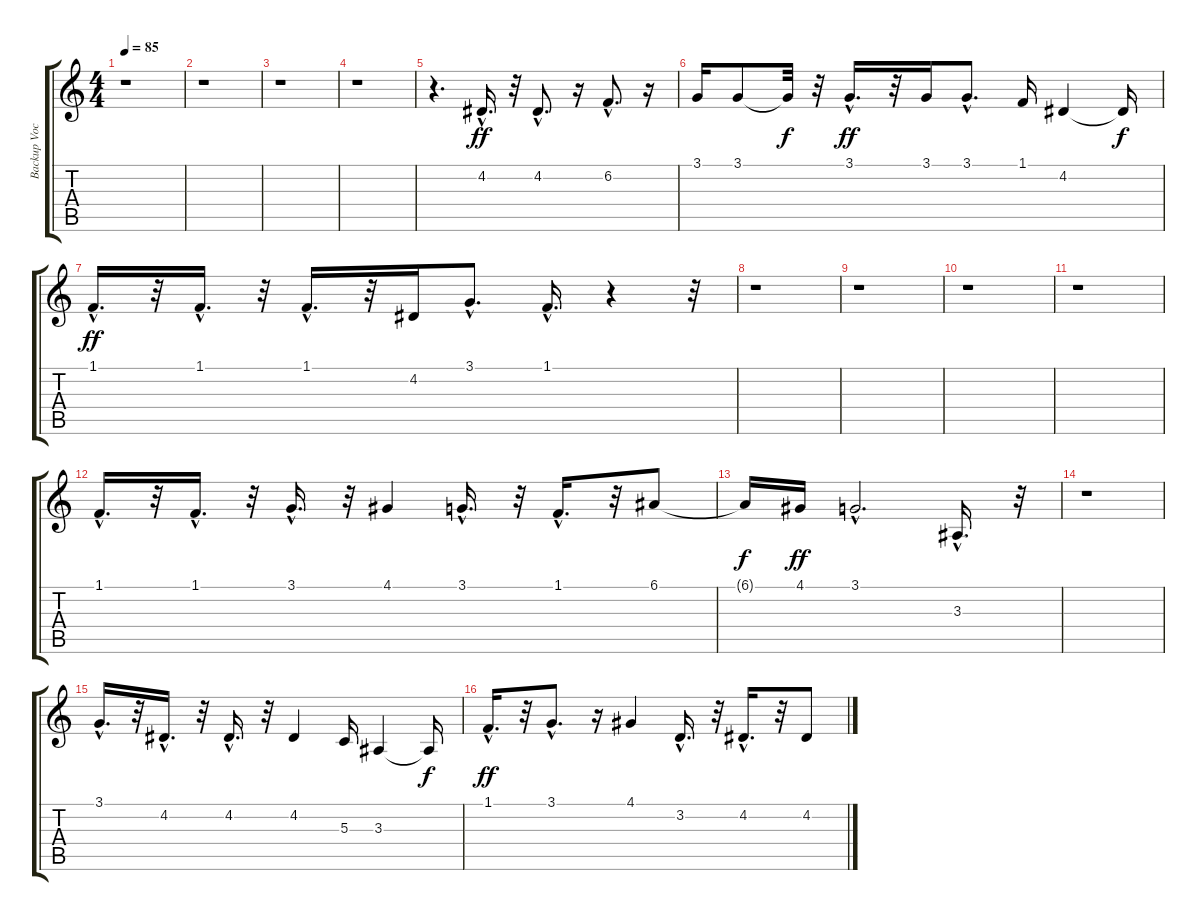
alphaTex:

\track ("Backup Vocals" "Backup Voc") {instrument lead6voice}
\staff {score tabs}
\tuning (E4 B3 G3 D3 A2 E2) {hide}
\ts (4 4)
\tempo 85
\clef g2
\ks c
r.1{dy ff} |
r.1 |
r.1 |
r.1 |
r.4{d} 4.2{hac}.16{d} r.32 4.2{hac}.8{d} r.16 6.2{hac}.8{d} r.16 |
3.1.16 3.1.8 3.1{t}.32{dy f} r.32 3.1{hac}.16{d dy ff} r.32 3.1.16 3.1{hac}.8{d} 1.1.16 4.2.4 4.2{t}.16{dy f} |
1.1{hac}.16{d dy ff} r.32 1.1{hac}.16{d} r.32 1.1{hac}.16{d} r.32 4.2.16 3.1{hac}.8{d} 1.1{hac}.16{d} r.4 r.32 |
r.1 |
r.1 |
r.1 |
r.1 |
1.1{hac}.16{d} r.32 1.1{hac}.16{d} r.32 3.1{hac}.16{d} r.32 4.1.4 3.1{hac}.16{d} r.32 1.1{hac}.16{d} r.32 6.1.8 |
6.1{t}.16{dy f} 4.1.16{dy ff} 3.1{hac}.2{d} 3.3{hac}.16{d} r.32 |
r.1 |
3.1{hac}.16{d} r.32 4.2{hac}.16{d} r.32 4.2{hac}.16{d} r.32 4.2.4 5.3.16 3.3.4 3.3{t}.16{dy f} |
1.1{hac}.16{d dy ff} r.32 3.1{hac}.8{d} r.16 4.1.4 3.2{hac}.16{d} r.32 4.2{hac}.16{d} r.32 4.2.8
